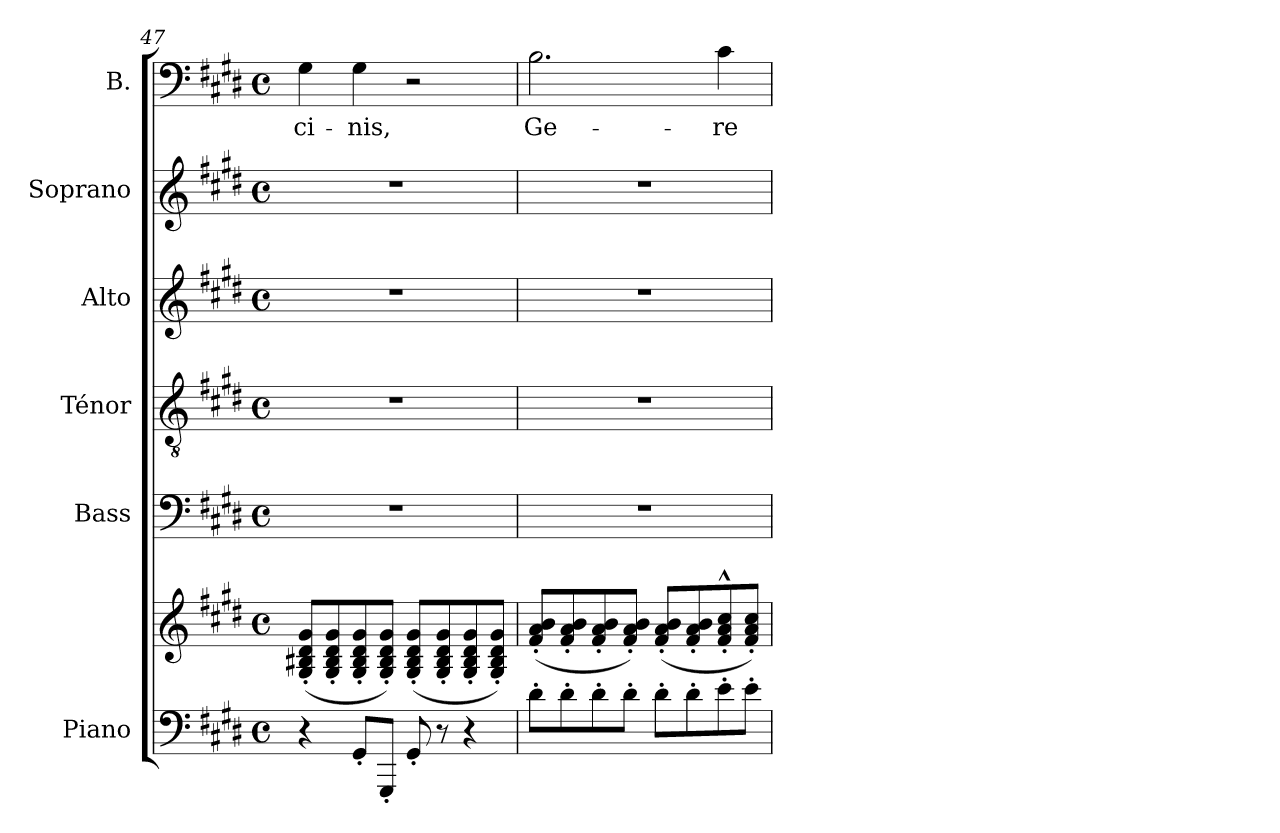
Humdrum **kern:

**kern	**kern	**kern	**kern	**kern	**kern	**kern	**text
*part6	*part6	*part5	*part4	*part3	*part2	*part1	*part1
*staff7	*staff6	*staff5	*staff4	*staff3	*staff2	*staff1	*staff1
*I"Piano	*	*I"Bass	*I"Ténor	*I"Alto	*I"Soprano	*I"B.	*
*I'Pno.	*	*I'B.	*I'T.	*I'A.	*I'S.	*I'B.	*
*clefF4	*clefG2	*clefF4	*clefGv2	*clefG2	*clefG2	*clefF4	*
*k[f#c#g#d#]	*k[f#c#g#d#]	*k[f#c#g#d#]	*k[f#c#g#d#]	*k[f#c#g#d#]	*k[f#c#g#d#]	*k[f#c#g#d#]	*
*M4/4	*M4/4	*M4/4	*M4/4	*M4/4	*M4/4	*M4/4	*
*met(c)	*met(c)	*met(c)	*met(c)	*met(c)	*met(c)	*met(c)	*
=47	=47	=47	=47	=47	=47	=47	=47
4r	(8G#/' 8B#X/' 8d#/' 8g#/'L	1r	1r	1r	1r	4G#\	ci-
.	8G#/' 8B#/' 8d#/' 8g#/'	.	.	.	.	.	.
8GG#'/L	8G#/' 8B#/' 8d#/' 8g#/'	.	.	.	.	4G#\	-nis,
8GGG#'/J	8G#/' 8B#/' 8d#/' 8g#/'J)	.	.	.	.	.	.
8GG#'/	(8G#/' 8B#/' 8d#/' 8g#/'L	.	.	.	.	2r	.
8r	8G#/' 8B#/' 8d#/' 8g#/'	.	.	.	.	.	.
4r	8G#/' 8B#/' 8d#/' 8g#/'	.	.	.	.	.	.
.	8G#/' 8B#/' 8d#/' 8g#/'J)	.	.	.	.	.	.
!!LO:PB:g=z
=48	=48	=48	=48	=48	=48	=48	=48
8d#'\L	(8f#/' 8a/' 8b/'L	1r	1r	1r	1r	2.B\	Ge-
8d#'\	8f#/' 8a/' 8b/'	.	.	.	.	.	.
8d#'\	8f#/' 8a/' 8b/'	.	.	.	.	.	.
8d#'\J	8f#/' 8a/' 8b/'J)	.	.	.	.	.	.
8d#'\L	(8f#/' 8a/' 8b/'L	.	.	.	.	.	.
8d#'\	8f#/' 8a/' 8b/'	.	.	.	.	.	.
8e'\	8f#/'^^ 8a/'^^ 8cc#/'^^	.	.	.	.	4c#\	-re
8e'\J	8f#/' 8a/' 8cc#/'J)	.	.	.	.	.	.
=	=	=	=	=	=	=	=
*-	*-	*-	*-	*-	*-	*-	*-
